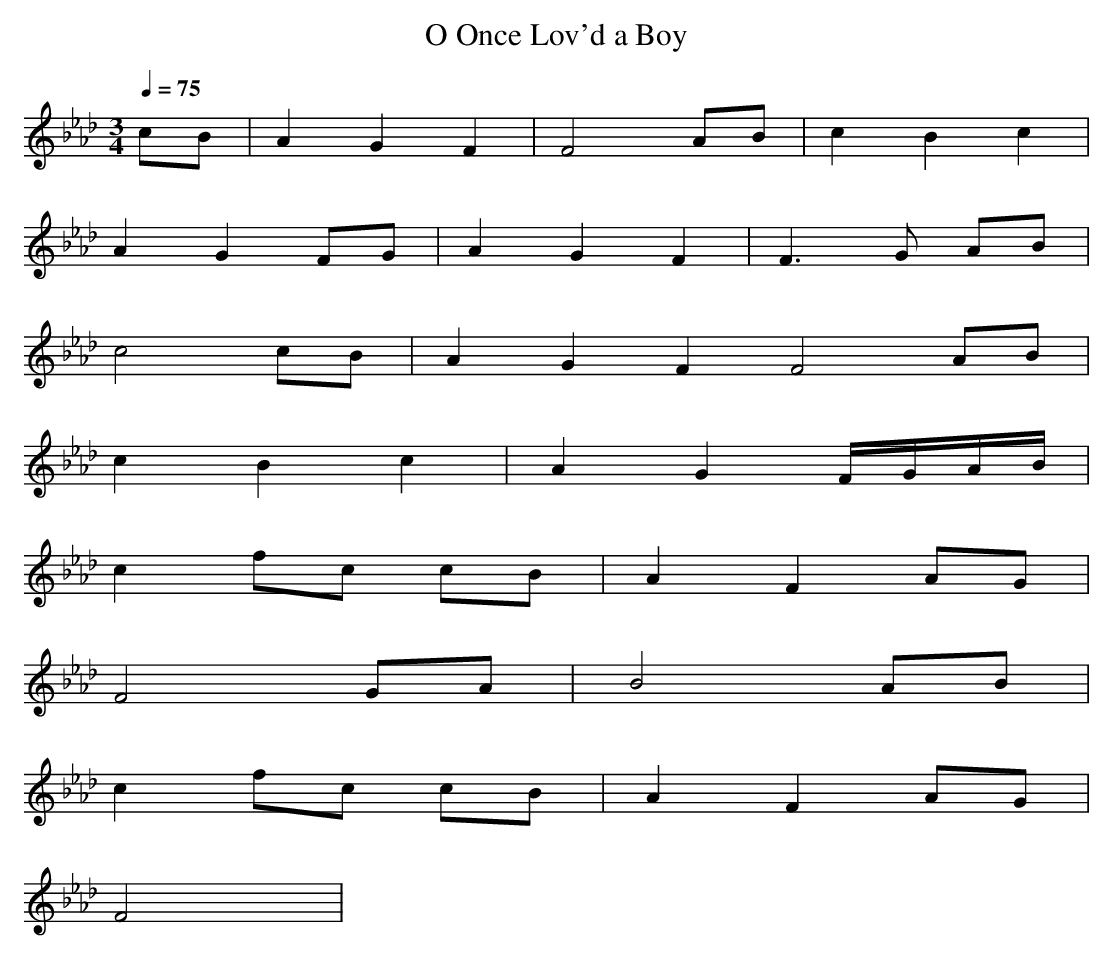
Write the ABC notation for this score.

X:1
T: O Once Lov'd a Boy
M: 3/4
L: 1/4
Q: 1/4=75
K: Fm % 4 flats
V: 1
c/2B/2|AGF|F2 A/2B/2|cBc|
AG F/2G/2|AGF|F>G A/2B/2|
c2 c/2B/2|AGF F2 A/2B/2|
cBc|AG F/4G/4A/4B/4|
c f/2c/2 c/2B/2|AF A/2G/2|
F2 G/2A/2|B2 A/2B/2|
c f/2c/2 c/2B/2|AF A/2G/2|
F2|
